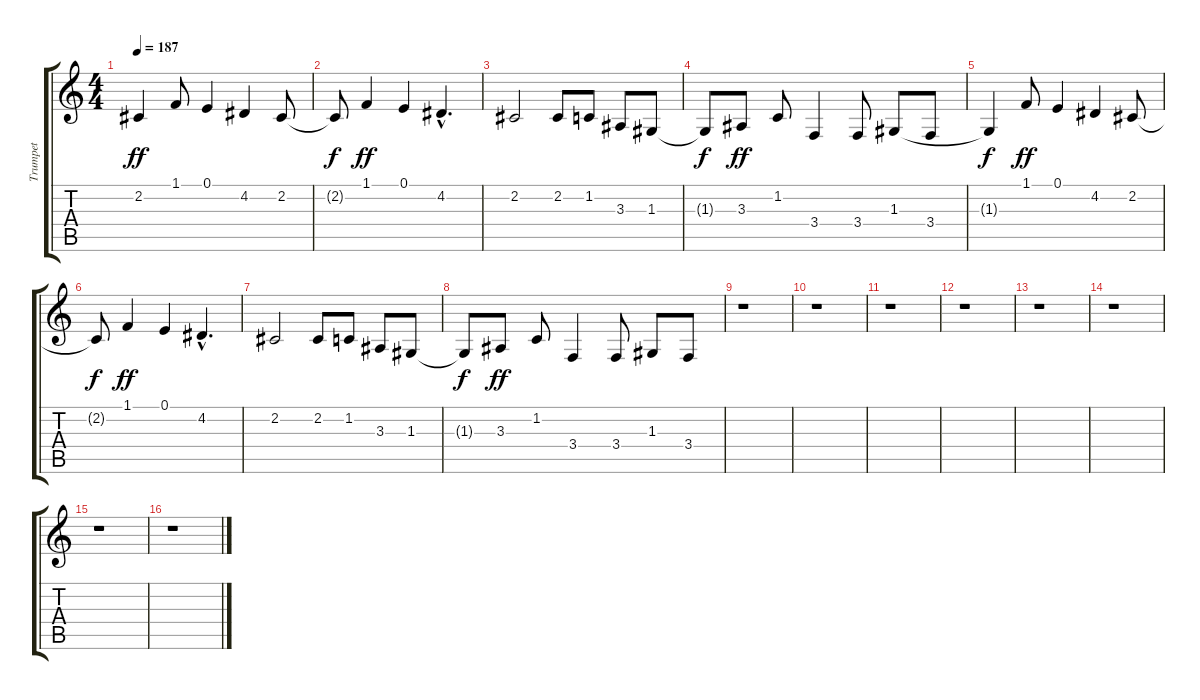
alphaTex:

\track ("Trumpet" "Trumpet") {instrument trumpet}
\staff {score tabs}
\tuning (E4 B3 G3 D3 A2 E2) {hide}
\ts (4 4)
\section ("" "")
\tempo 187
\clef g2
\ks c
2.2.4{dy ff instrument trumpet} 1.1.8 0.1.4 4.2.4 2.2.8 |
2.2{t}.8{dy f} 1.1.4{dy ff} 0.1.4 4.2{hac}.4{d} |
2.2.2 2.2.8 1.2.8 3.3.8 1.3.8 |
1.3{t}.8{dy f} 3.3.8{dy ff} 1.2.8 3.4.4 3.4.8 1.3.8 3.4.8 |
1.3{t}.4{dy f} 1.1.8{dy ff} 0.1.4 4.2.4 2.2.8 |
2.2{t}.8{dy f} 1.1.4{dy ff} 0.1.4 4.2{hac}.4{d} |
2.2.2 2.2.8 1.2.8 3.3.8 1.3.8 |
1.3{t}.8{dy f} 3.3.8{dy ff} 1.2.8 3.4.4 3.4.8 1.3.8 3.4.8 |
r.1 |
r.1 |
r.1 |
r.1 |
r.1 |
r.1 |
r.1 |
r.1
